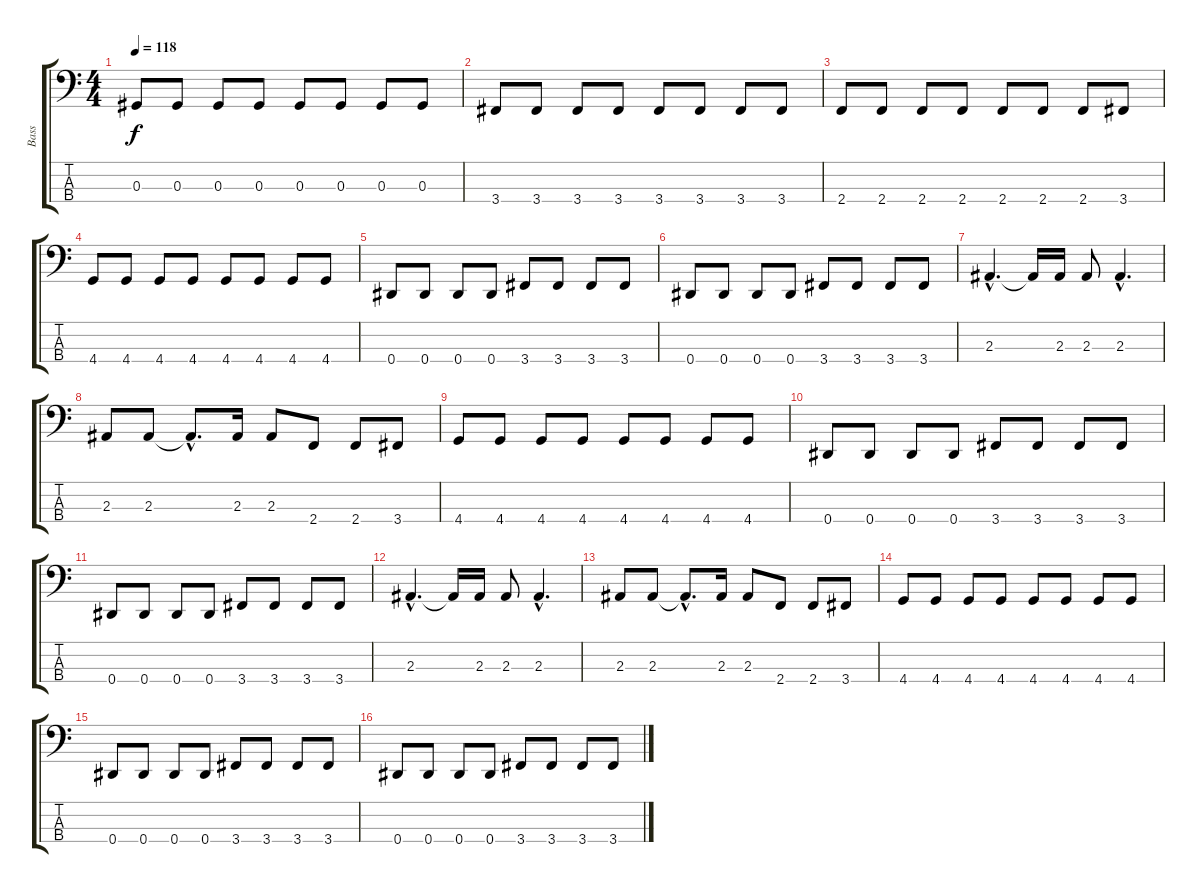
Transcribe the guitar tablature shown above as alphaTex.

\track ("Bass" "Bass") {instrument electricbassfinger}
\staff {score tabs}
\tuning (Gb2 Db2 Ab1 Eb1) {hide}
\ts (4 4)
\tempo 118
\clef f4
\ks c
0.3.8{dy f} 0.3.8 0.3.8 0.3.8 0.3.8 0.3.8 0.3.8 0.3.8 |
3.4.8 3.4.8 3.4.8 3.4.8 3.4.8 3.4.8 3.4.8 3.4.8 |
2.4.8 2.4.8 2.4.8 2.4.8 2.4.8 2.4.8 2.4.8 3.4.8 |
4.4.8 4.4.8 4.4.8 4.4.8 4.4.8 4.4.8 4.4.8 4.4.8 |
0.4.8 0.4.8 0.4.8 0.4.8 3.4.8 3.4.8 3.4.8 3.4.8 |
0.4.8 0.4.8 0.4.8 0.4.8 3.4.8 3.4.8 3.4.8 3.4.8 |
2.3{hac}.4{d} 2.3{t}.16 2.3.16 2.3.8 2.3{hac}.4{d} |
2.3.8 2.3.8 2.3{hac t}.8{d} 2.3.16 2.3.8 2.4.8 2.4.8 3.4.8 |
4.4.8 4.4.8 4.4.8 4.4.8 4.4.8 4.4.8 4.4.8 4.4.8 |
0.4.8 0.4.8 0.4.8 0.4.8 3.4.8 3.4.8 3.4.8 3.4.8 |
0.4.8 0.4.8 0.4.8 0.4.8 3.4.8 3.4.8 3.4.8 3.4.8 |
2.3{hac}.4{d} 2.3{t}.16 2.3.16 2.3.8 2.3{hac}.4{d} |
2.3.8 2.3.8 2.3{hac t}.8{d} 2.3.16 2.3.8 2.4.8 2.4.8 3.4.8 |
4.4.8 4.4.8 4.4.8 4.4.8 4.4.8 4.4.8 4.4.8 4.4.8 |
0.4.8 0.4.8 0.4.8 0.4.8 3.4.8 3.4.8 3.4.8 3.4.8 |
0.4.8 0.4.8 0.4.8 0.4.8 3.4.8 3.4.8 3.4.8 3.4.8
